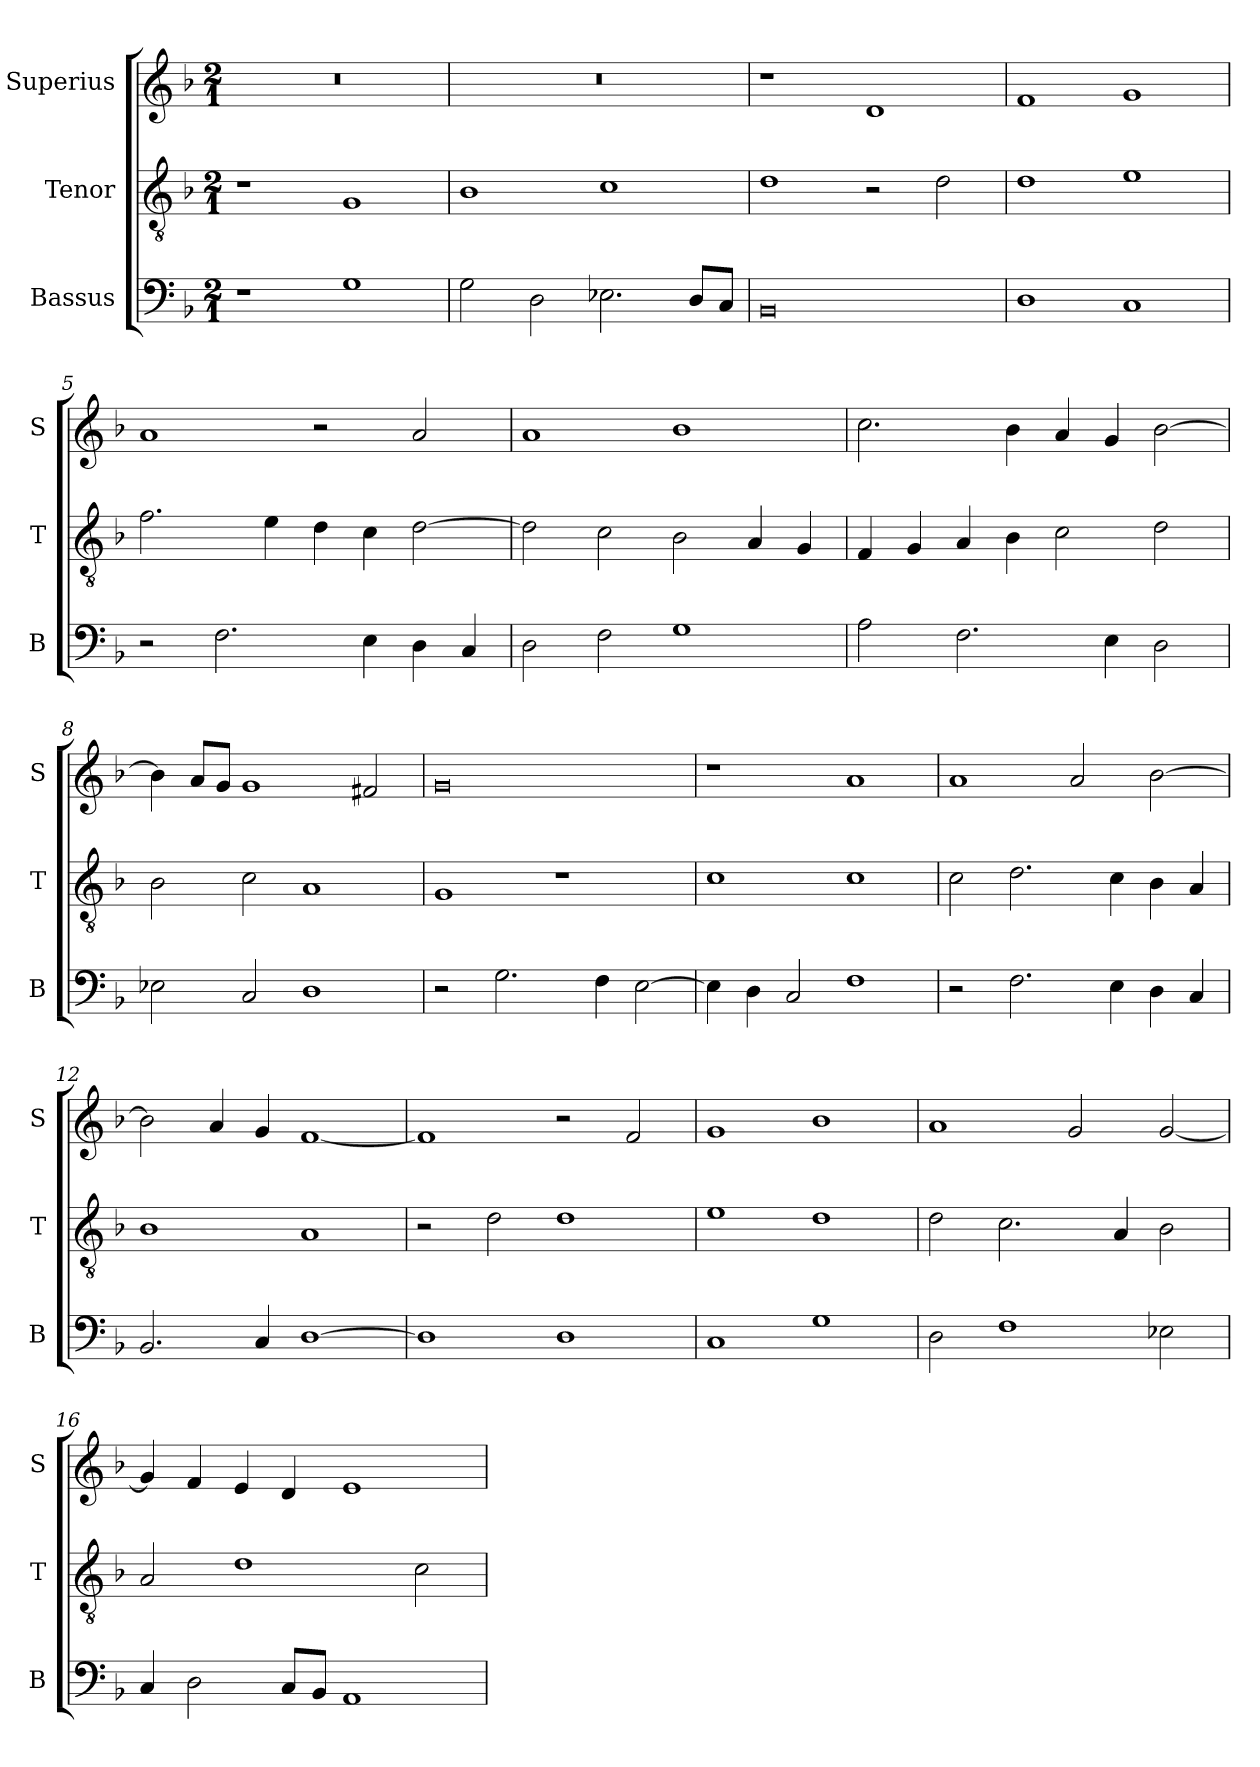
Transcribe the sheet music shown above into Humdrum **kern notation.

**kern	**kern	**kern
*part3	*part2	*part1
*staff3	*staff2	*staff1
*I"Bassus	*I"Tenor	*I"Superius
*I'B	*I'T	*I'S
*clefF4	*clefGv2	*clefG2
*k[b-]	*k[b-]	*k[b-]
*M2/1	*M2/1	*M2/1
=1	=1	=1
1r	1r	0r
1G	1G	.
=2	=2	=2
2G	1B-	0r
2D	.	.
2.E-X	1c	.
8DL	.	.
8CJ	.	.
=3	=3	=3
0BB-	1d	1r
.	2r	1d
.	2d	.
=4	=4	=4
1D	1d	1f
1C	1e	1g
=5	=5	=5
2r	2.f	1a
2.F	.	.
.	4e	.
.	4d	2r
4E	4c	.
4D	[2d	2a
4C	.	.
=6	=6	=6
2D	2d]	1a
2F	2c	.
1G	2B-	1b-
.	4A	.
.	4G	.
=7	=7	=7
2A	4F	2.cc
.	4G	.
2.F	4A	.
.	4B-	4b-
.	2c	4a
4E	.	4g
2D	2d	[2b-
=8	=8	=8
2E-X	2B-	4b-]
.	.	8aL
.	.	8gJ
2C	2c	1g
1D	1A	.
.	.	2f#X
=9	=9	=9
2r	1G	0g
2.G	.	.
.	1r	.
4F	.	.
[2E	.	.
=10	=10	=10
4E]	1c	1r
4D	.	.
2C	.	.
1F	1c	1a
=11	=11	=11
2r	2c	1a
2.F	2.d	.
.	.	2a
4E	4c	.
4D	4B-	[2b-
4C	4A	.
=12	=12	=12
2.BB-	1B-	2b-]
.	.	4a
4C	.	4g
[1D	1A	[1f
=13	=13	=13
1D]	2r	1f]
.	2d	.
1D	1d	2r
.	.	2f
=14	=14	=14
1C	1e	1g
1G	1d	1b-
=15	=15	=15
2D	2d	1a
1F	2.c	.
.	.	2g
.	4A	.
2E-X	2B-	[2g
=16	=16	=16
4C	2A	4g]
2D	.	4f
.	1d	4e
8CL	.	4d
8BB-J	.	.
1AA	.	1e
.	2c	.
=	=	=
*-	*-	*-
